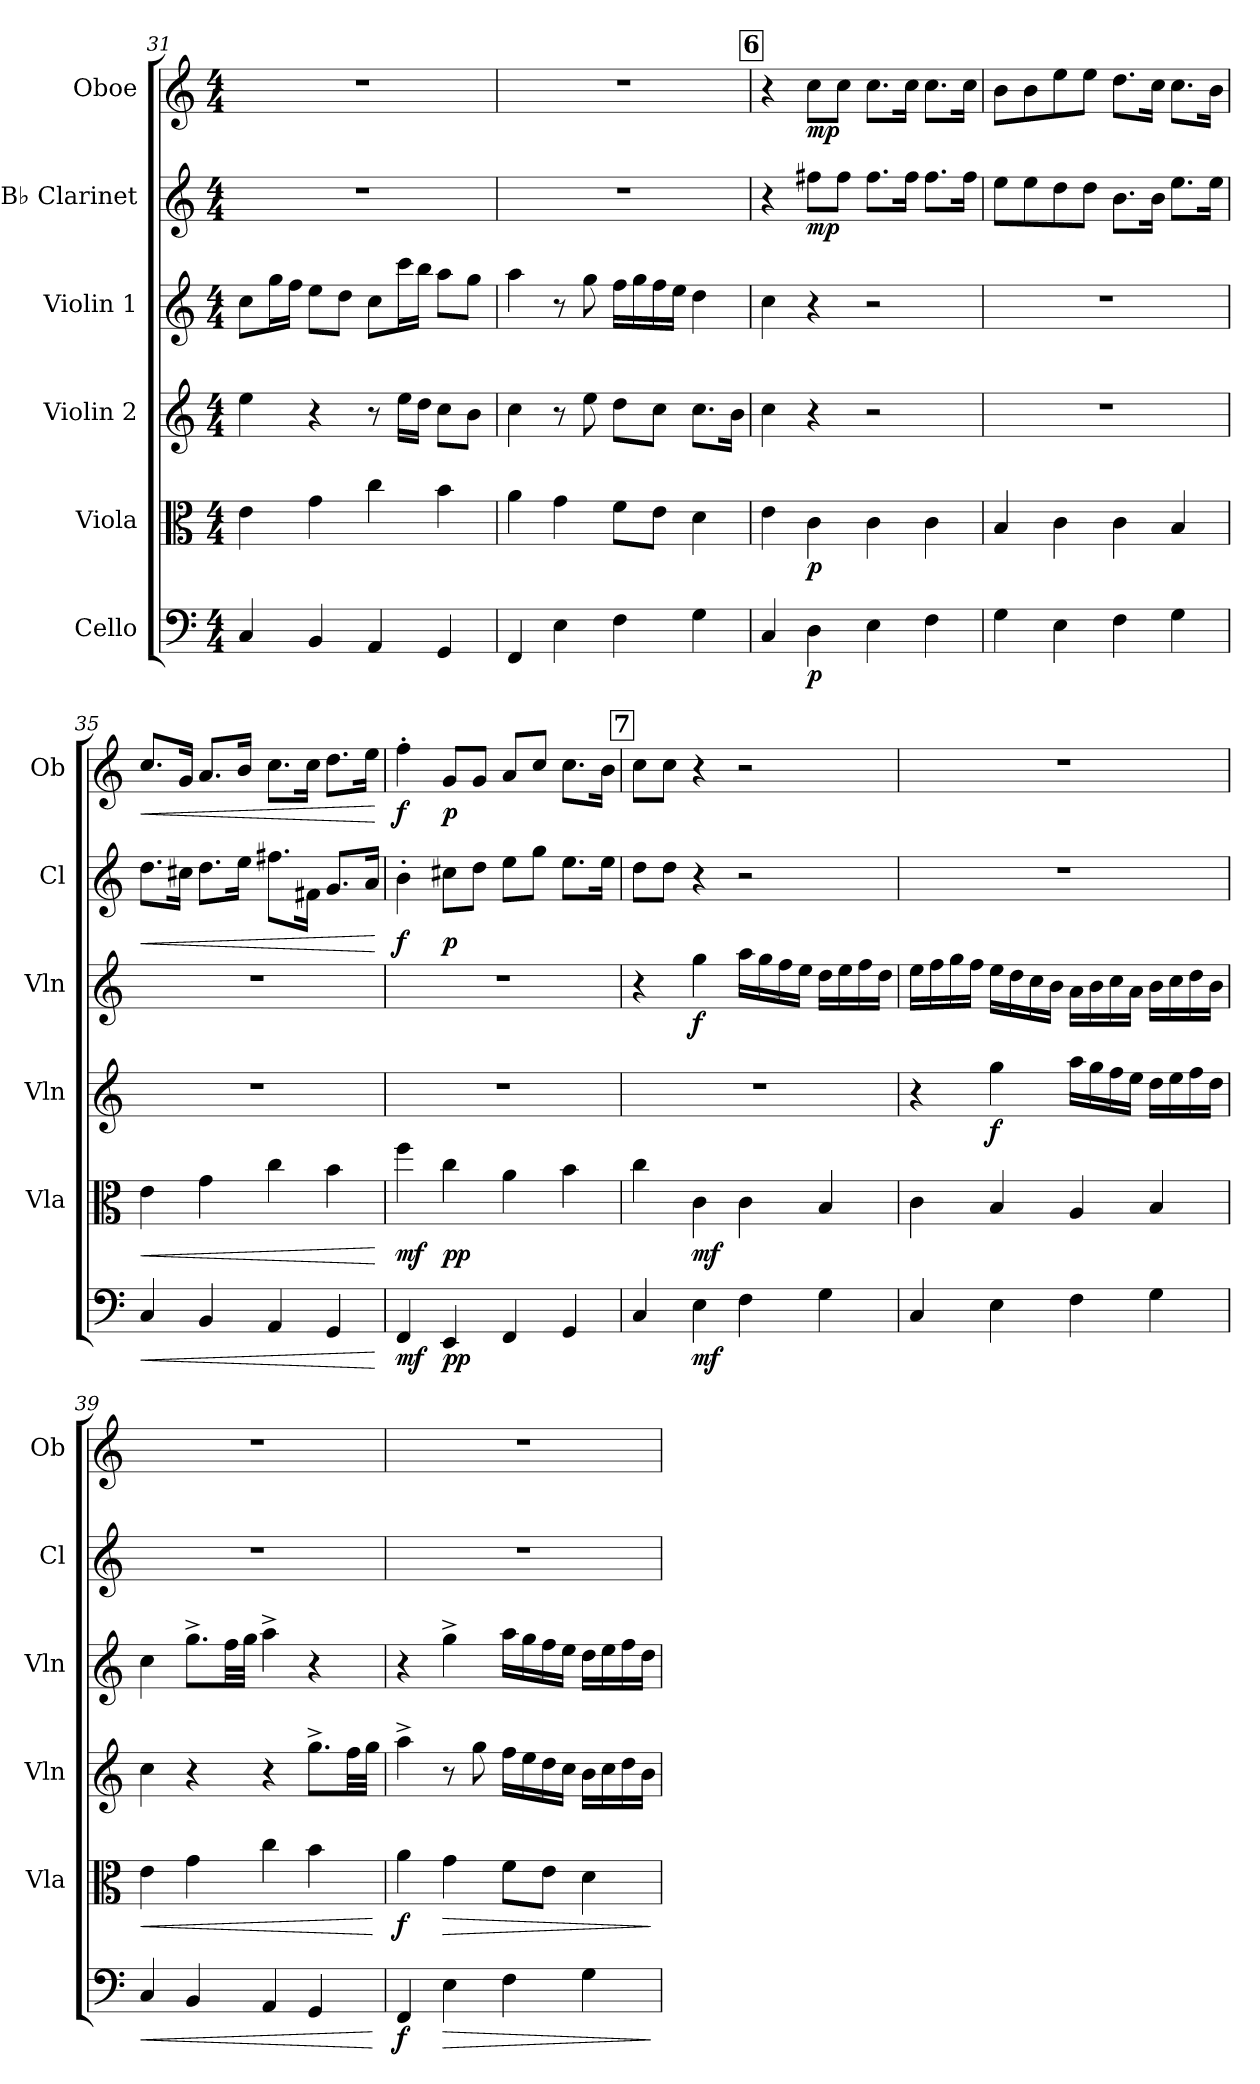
**kern	**dynam	**kern	**dynam	**kern	**dynam	**kern	**dynam	**kern	**dynam	**kern	**dynam
*part6	*part6	*part5	*part5	*part4	*part4	*part3	*part3	*part2	*part2	*part1	*part1
*staff6	*staff6	*staff5	*staff5	*staff4	*staff4	*staff3	*staff3	*staff2	*staff2	*staff1	*staff1
*I"Cello	*	*I"Viola	*	*I"Violin 2	*	*I"Violin 1	*	*I"B♭ Clarinet	*	*I"Oboe	*
*	*	*I'Vla	*	*I'Vln	*	*I'Vln	*	*I'Cl	*	*I'Ob	*
!!LO:LB:g=z
*clefF4	*	*clefC3	*	*clefG2	*	*clefG2	*	*clefG2	*	*clefG2	*
*	*	*	*	*	*	*	*	*ITrd1c2	*	*	*
*k[]	*	*k[]	*	*k[]	*	*k[]	*	*k[b-e-]	*	*k[]	*
*M4/4	*	*M4/4	*	*M4/4	*	*M4/4	*	*M4/4	*	*M4/4	*
=31	=31	=31	=31	=31	=31	=31	=31	=31	=31	=31	=31
4C/	.	4e\	.	4ee\	.	8cc\L	.	1r	.	1r	.
.	.	.	.	.	.	16gg\L	.	.	.	.	.
.	.	.	.	.	.	16ff\JJ	.	.	.	.	.
4BB/	.	4g\	.	4r	.	8ee\L	.	.	.	.	.
.	.	.	.	.	.	8dd\J	.	.	.	.	.
4AA/	.	4cc\	.	8r	.	8cc\L	.	.	.	.	.
.	.	.	.	16ee\LL	.	16ccc\L	.	.	.	.	.
.	.	.	.	16dd\JJ	.	16bb\JJ	.	.	.	.	.
4GG/	.	4b\	.	8cc\L	.	8aa\L	.	.	.	.	.
.	.	.	.	8b\J	.	8gg\J	.	.	.	.	.
=32	=32	=32	=32	=32	=32	=32	=32	=32	=32	=32	=32
4FF/	.	4a\	.	4cc\	.	4aa\	.	1r	.	1r	.
4E\	.	4g\	.	8r	.	8r	.	.	.	.	.
.	.	.	.	8ee\	.	8gg\	.	.	.	.	.
4F\	.	8f\L	.	8dd\L	.	16ff\LL	.	.	.	.	.
.	.	.	.	.	.	16gg\	.	.	.	.	.
.	.	8e\J	.	8cc\J	.	16ff\	.	.	.	.	.
.	.	.	.	.	.	16ee\JJ	.	.	.	.	.
4G\	.	4d\	.	8.cc\L	.	4dd\	.	.	.	.	.
.	.	.	.	16b\Jk	.	.	.	.	.	.	.
!!LO:REH:place=s1:a:B:fs=14:t=6
=33	=33	=33	=33	=33	=33	=33	=33	=33	=33	=33	=33
4C/	.	4e\	.	4cc\	.	4cc\	.	4r	.	4r	.
!	!LO:DY:b	!	!LO:DY:b	!	!	!	!	!	!LO:DY:b	!	!LO:DY:b
4D\	p	4c\	p	4r	.	4r	.	8een\L	mp	8cc\L	mp
.	.	.	.	.	.	.	.	8ee\J	.	8cc\J	.
4E\	.	4c\	.	2r	.	2r	.	8.ee\L	.	8.cc\L	.
.	.	.	.	.	.	.	.	16ee\Jk	.	16cc\Jk	.
4F\	.	4c\	.	.	.	.	.	8.ee\L	.	8.cc\L	.
.	.	.	.	.	.	.	.	16ee\Jk	.	16cc\Jk	.
=34	=34	=34	=34	=34	=34	=34	=34	=34	=34	=34	=34
4G\	.	4B/	.	1r	.	1r	.	8dd\L	.	8b\L	.
.	.	.	.	.	.	.	.	8dd\	.	8b\	.
4E\	.	4c\	.	.	.	.	.	8cc\	.	8ee\	.
.	.	.	.	.	.	.	.	8cc\J	.	8ee\J	.
4F\	.	4c\	.	.	.	.	.	8.a\L	.	8.dd\L	.
.	.	.	.	.	.	.	.	16a\Jk	.	16cc\Jk	.
4G\	.	4B/	.	.	.	.	.	8.dd\L	.	8.cc\L	.
.	.	.	.	.	.	.	.	16dd\Jk	.	16b\Jk	.
=35	=35	=35	=35	=35	=35	=35	=35	=35	=35	=35	=35
!	!LO:HP:b	!	!LO:HP:b	!	!	!	!	!	!LO:HP:b	!	!LO:HP:b
4C/	<	4e\	<	1r	.	1r	.	8.cc\L	<	8.cc/L	<
.	.	.	.	.	.	.	.	16bn\Jk	.	16g/Jk	.
4BB/	.	4g\	.	.	.	.	.	8.cc\L	.	8.a/L	.
.	.	.	.	.	.	.	.	16dd\Jk	.	16b/Jk	.
4AA/	.	4cc\	.	.	.	.	.	8.een\L	.	8.cc\L	.
.	.	.	.	.	.	.	.	16en\Jk	.	16cc\Jk	.
4GG/	.	4b\	.	.	.	.	.	8.f/L	.	8.dd\L	.
.	.	.	.	.	.	.	.	16g/Jk	.	16ee\Jk	.
.	[	.	[	.	.	.	.	.	[	.	[
=36	=36	=36	=36	=36	=36	=36	=36	=36	=36	=36	=36
!	!LO:DY:b	!	!LO:DY:b	!	!	!	!	!	!LO:DY:b	!	!LO:DY:b
4FF/	mf	4ff\	mf	1r	.	1r	.	4a'\	f	4ff'\	f
!	!LO:DY:b	!	!LO:DY:b	!	!	!	!	!	!LO:DY:b	!	!LO:DY:b
4EE/	pp	4cc\	pp	.	.	.	.	8bn\L	p	8g/L	p
.	.	.	.	.	.	.	.	8cc\J	.	8g/J	.
4FF/	.	4a\	.	.	.	.	.	8dd\L	.	8a/L	.
.	.	.	.	.	.	.	.	8ff\J	.	8cc/J	.
4GG/	.	4b\	.	.	.	.	.	8.dd\L	.	8.cc\L	.
.	.	.	.	.	.	.	.	16dd\Jk	.	16b\Jk	.
!!LO:PB:g=z
!!LO:REH:place=s1:a:B:fs=14:t=7
=37	=37	=37	=37	=37	=37	=37	=37	=37	=37	=37	=37
4C/	.	4cc\	.	1r	.	4r	.	8cc\L	.	8cc\L	.
.	.	.	.	.	.	.	.	8cc\J	.	8cc\J	.
!	!LO:DY:b	!	!LO:DY:b	!	!	!	!LO:DY:b	!	!	!	!
4E\	mf	4c\	mf	.	.	4gg\	f	4r	.	4r	.
4F\	.	4c\	.	.	.	16aa\LL	.	2r	.	2r	.
.	.	.	.	.	.	16gg\	.	.	.	.	.
.	.	.	.	.	.	16ff\	.	.	.	.	.
.	.	.	.	.	.	16ee\JJ	.	.	.	.	.
4G\	.	4B/	.	.	.	16dd\LL	.	.	.	.	.
.	.	.	.	.	.	16ee\	.	.	.	.	.
.	.	.	.	.	.	16ff\	.	.	.	.	.
.	.	.	.	.	.	16dd\JJ	.	.	.	.	.
=38	=38	=38	=38	=38	=38	=38	=38	=38	=38	=38	=38
4C/	.	4c\	.	4r	.	16ee\LL	.	1r	.	1r	.
.	.	.	.	.	.	16ff\	.	.	.	.	.
.	.	.	.	.	.	16gg\	.	.	.	.	.
.	.	.	.	.	.	16ff\JJ	.	.	.	.	.
!	!	!	!	!	!LO:DY:b	!	!	!	!	!	!
4E\	.	4B/	.	4gg\	f	16ee\LL	.	.	.	.	.
.	.	.	.	.	.	16dd\	.	.	.	.	.
.	.	.	.	.	.	16cc\	.	.	.	.	.
.	.	.	.	.	.	16b\JJ	.	.	.	.	.
4F\	.	4A/	.	16aa\LL	.	16a\LL	.	.	.	.	.
.	.	.	.	16gg\	.	16b\	.	.	.	.	.
.	.	.	.	16ff\	.	16cc\	.	.	.	.	.
.	.	.	.	16ee\JJ	.	16a\JJ	.	.	.	.	.
4G\	.	4B/	.	16dd\LL	.	16b\LL	.	.	.	.	.
.	.	.	.	16ee\	.	16cc\	.	.	.	.	.
.	.	.	.	16ff\	.	16dd\	.	.	.	.	.
.	.	.	.	16dd\JJ	.	16b\JJ	.	.	.	.	.
=39	=39	=39	=39	=39	=39	=39	=39	=39	=39	=39	=39
!	!LO:HP:b	!	!LO:HP:b	!	!	!	!	!	!	!	!
4C/	<	4e\	<	4cc\	.	4cc\	.	1r	.	1r	.
4BB/	.	4g\	.	4r	.	8.gg^\L	.	.	.	.	.
.	.	.	.	.	.	32ff\LL	.	.	.	.	.
.	.	.	.	.	.	32gg\JJJ	.	.	.	.	.
4AA/	.	4cc\	.	4r	.	4aa^\	.	.	.	.	.
4GG/	.	4b\	.	8.gg^\L	.	4r	.	.	.	.	.
.	.	.	.	32ff\LL	.	.	.	.	.	.	.
.	.	.	.	32gg\JJJ	.	.	.	.	.	.	.
.	[	.	[	.	.	.	.	.	.	.	.
=40	=40	=40	=40	=40	=40	=40	=40	=40	=40	=40	=40
!	!LO:DY:b	!	!LO:DY:b	!	!	!	!	!	!	!	!
4FF/	f	4a\	f	4aa^\	.	4r	.	1r	.	1r	.
!	!LO:HP:b	!	!LO:HP:b	!	!	!	!	!	!	!	!
4E\	>	4g\	>	8r	.	4gg^\	.	.	.	.	.
.	.	.	.	8gg\	.	.	.	.	.	.	.
4F\	.	8f\L	.	16ff\LL	.	16aa\LL	.	.	.	.	.
.	.	.	.	16ee\	.	16gg\	.	.	.	.	.
.	.	8e\J	.	16dd\	.	16ff\	.	.	.	.	.
.	.	.	.	16cc\JJ	.	16ee\JJ	.	.	.	.	.
4G\	.	4d\	.	16b\LL	.	16dd\LL	.	.	.	.	.
.	.	.	.	16cc\	.	16ee\	.	.	.	.	.
.	.	.	.	16dd\	.	16ff\	.	.	.	.	.
.	.	.	.	16b\JJ	.	16dd\JJ	.	.	.	.	.
.	]	.	]	.	.	.	.	.	.	.	.
=	=	=	=	=	=	=	=	=	=	=	=
*-	*-	*-	*-	*-	*-	*-	*-	*-	*-	*-	*-
